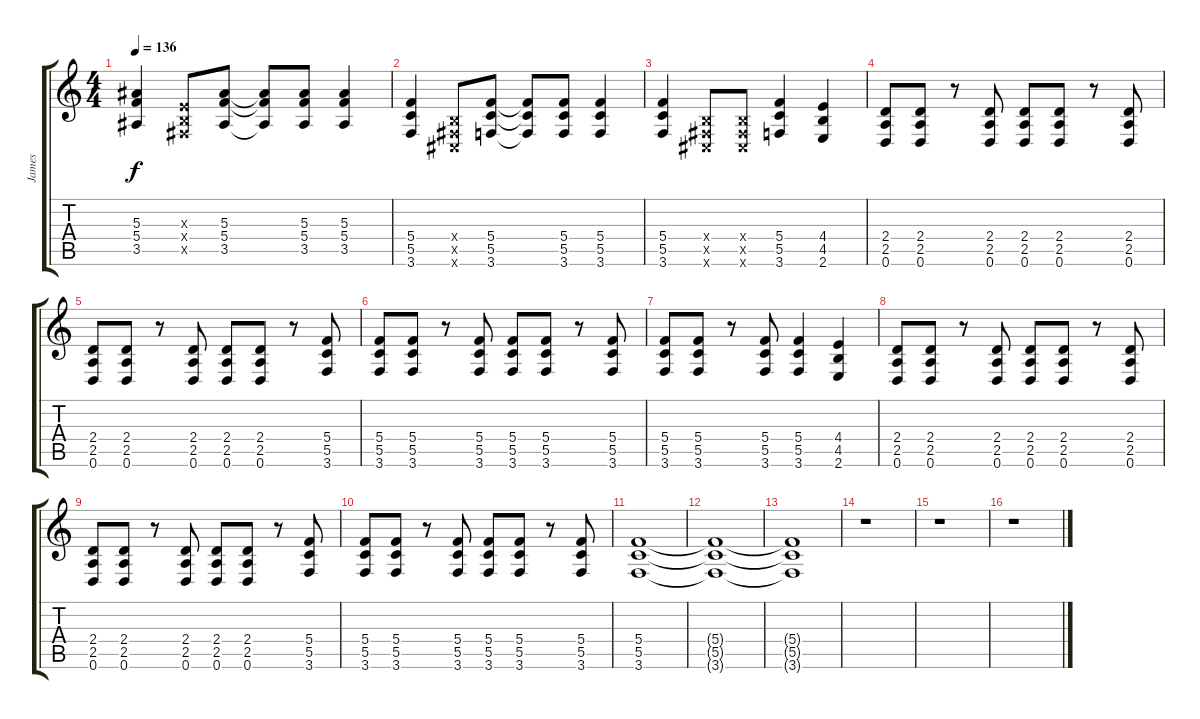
\track ("James" "James") {instrument distortionguitar}
\staff {score tabs}
\tuning (D4 A3 F3 C3 G2 D2) {hide}
\ts (4 4)
\tempo 136
\clef g2
\ks c
(5.3 5.4 3.5).4{dy f} (-1.3{x} -1.4{x} -1.5{x}).8 (5.3 5.4 3.5).8 (5.3{t} 5.4{t} 3.5{t}).8 (5.3 5.4 3.5).8 (5.3 5.4 3.5).4 |
(5.4 5.5 3.6).4 (-1.4{x} -1.5{x} -1.6{x}).8 (5.4 5.5 3.6).8 (5.4{t} 5.5{t} 3.6{t}).8 (5.4 5.5 3.6).8 (5.4 5.5 3.6).4 |
(5.4 5.5 3.6).4 (-1.4{x} -1.5{x} -1.6{x}).8 (-1.4{x} -1.5{x} -1.6{x}).8 (5.4 5.5 3.6).4 (4.4 4.5 2.6).4 |
(2.4 2.5 0.6).8 (2.4 2.5 0.6).8 r.8 (2.4 2.5 0.6).8 (2.4 2.5 0.6).8 (2.4 2.5 0.6).8 r.8 (2.4 2.5 0.6).8 |
(2.4 2.5 0.6).8 (2.4 2.5 0.6).8 r.8 (2.4 2.5 0.6).8 (2.4 2.5 0.6).8 (2.4 2.5 0.6).8 r.8 (5.4 5.5 3.6).8 |
(5.4 5.5 3.6).8 (5.4 5.5 3.6).8 r.8 (5.4 5.5 3.6).8 (5.4 5.5 3.6).8 (5.4 5.5 3.6).8 r.8 (5.4 5.5 3.6).8 |
(5.4 5.5 3.6).8 (5.4 5.5 3.6).8 r.8 (5.4 5.5 3.6).8 (5.4 5.5 3.6).4 (4.4 4.5 2.6).4 |
(2.4 2.5 0.6).8 (2.4 2.5 0.6).8 r.8 (2.4 2.5 0.6).8 (2.4 2.5 0.6).8 (2.4 2.5 0.6).8 r.8 (2.4 2.5 0.6).8 |
(2.4 2.5 0.6).8 (2.4 2.5 0.6).8 r.8 (2.4 2.5 0.6).8 (2.4 2.5 0.6).8 (2.4 2.5 0.6).8 r.8 (5.4 5.5 3.6).8 |
(5.4 5.5 3.6).8 (5.4 5.5 3.6).8 r.8 (5.4 5.5 3.6).8 (5.4 5.5 3.6).8 (5.4 5.5 3.6).8 r.8 (5.4 5.5 3.6).8 |
(5.4 5.5 3.6).1 |
(5.4{t} 5.5{t} 3.6{t}).1 |
(5.4{t} 5.5{t} 3.6{t}).1 |
r.1 |
r.1 |
r.1
